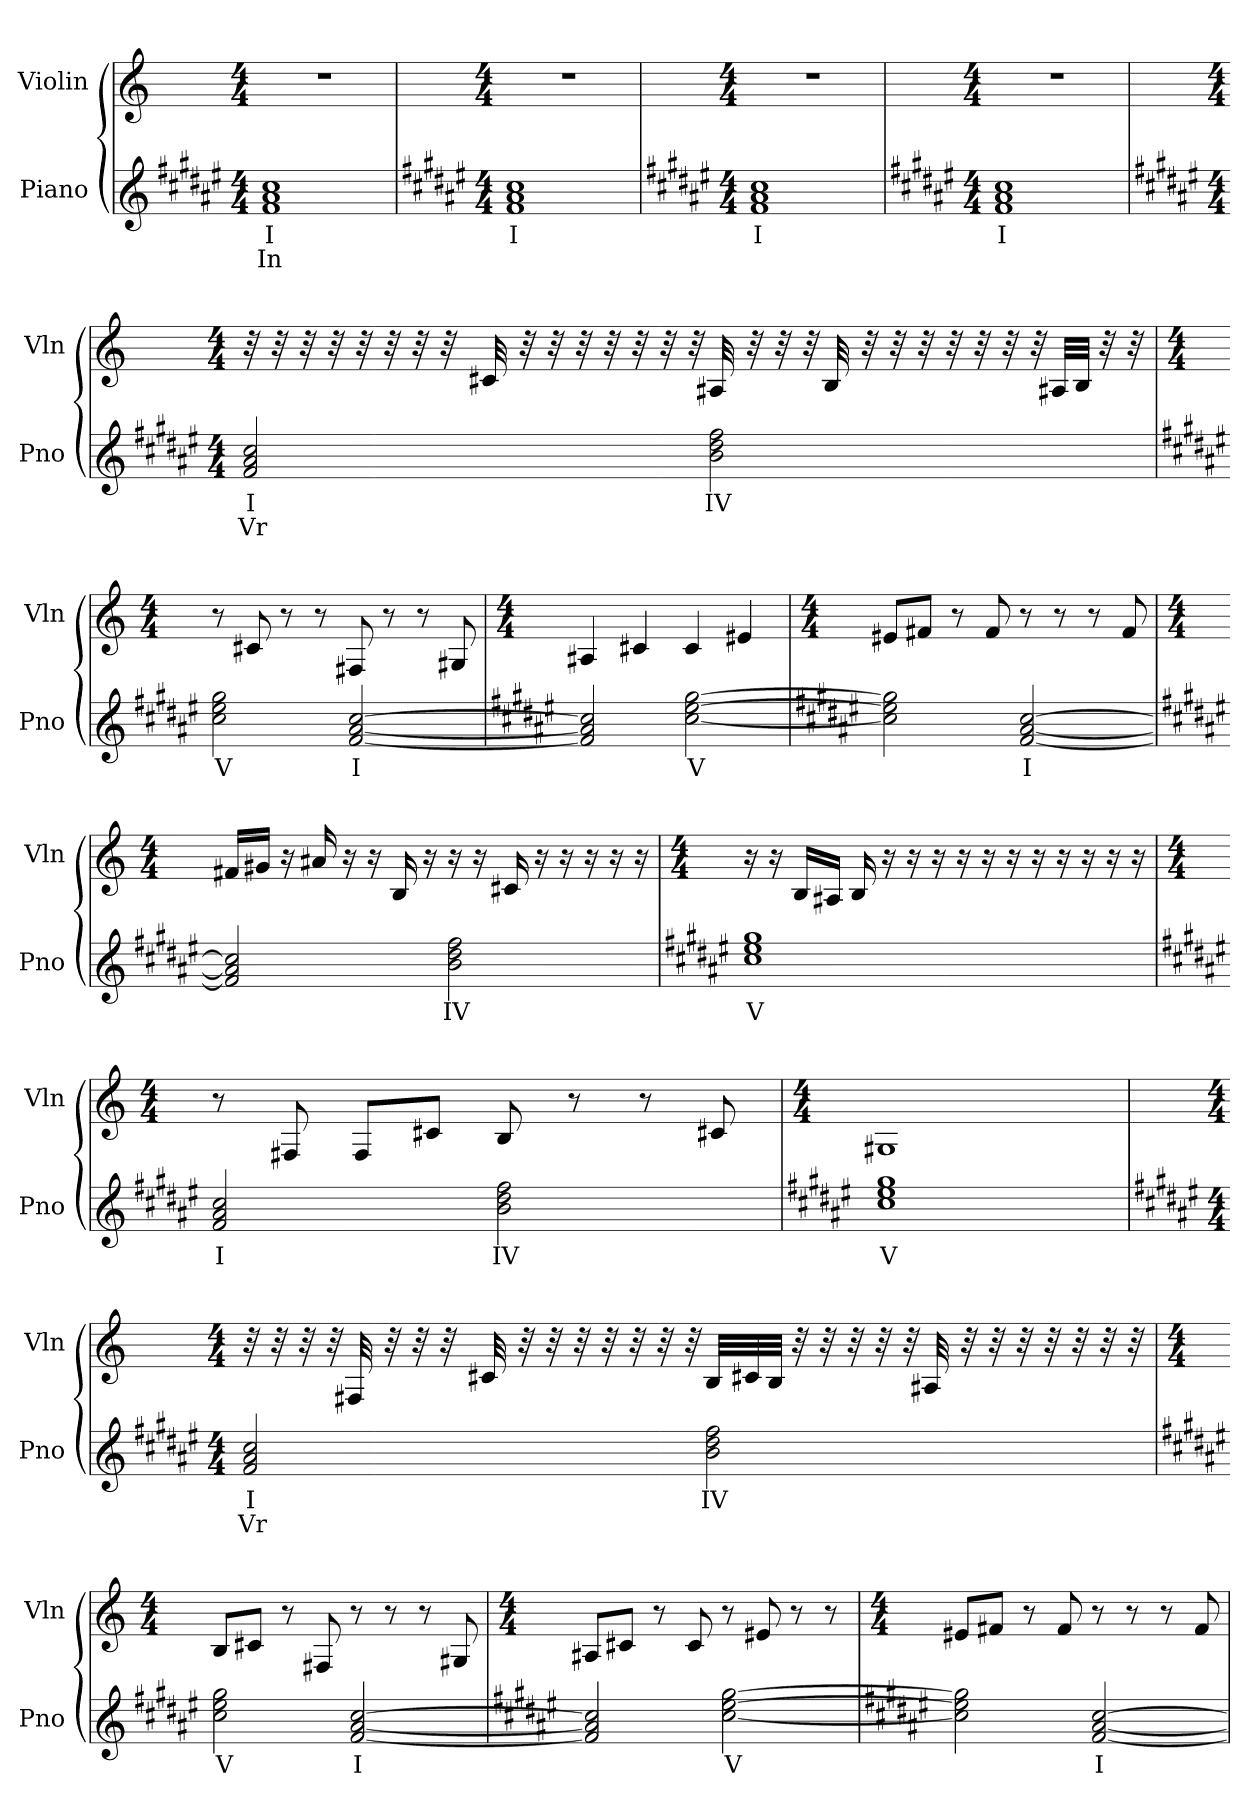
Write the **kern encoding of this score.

**kern	**text	**text	**kern
*part2	*part2	*part2	*part1
*staff2	*staff2	*staff2	*staff1
*I"Piano	*	*	*I"Violin
*I'Pno	*	*	*I'Vln
*k[f#c#g#d#a#e#]	*	*	*
*F#:	*	*	*
*M4/4	*	*	*M4/4
=	=	=	=
1f# 1a# 1cc#	I	In	1r
=	=	=	=
*k[f#c#g#d#a#e#]	*	*	*
*F#:	*	*	*
*M4/4	*	*	*M4/4
1f# 1a# 1cc#	I	.	1r
=	=	=	=
*k[f#c#g#d#a#e#]	*	*	*
*F#:	*	*	*
*M4/4	*	*	*M4/4
1f# 1a# 1cc#	I	.	1r
=	=	=	=
*k[f#c#g#d#a#e#]	*	*	*
*F#:	*	*	*
*M4/4	*	*	*M4/4
1f# 1a# 1cc#	I	.	1r
=	=	=	=
*k[f#c#g#d#a#e#]	*	*	*
*F#:	*	*	*
*M4/4	*	*	*M4/4
2f# 2a# 2cc#	I	Vr	32r
.	.	.	32r
.	.	.	32r
.	.	.	32r
.	.	.	32r
.	.	.	32r
.	.	.	32r
.	.	.	32r
.	.	.	32c#X
.	.	.	32r
.	.	.	32r
.	.	.	32r
.	.	.	32r
.	.	.	32r
.	.	.	32r
.	.	.	32r
2b 2dd# 2ff#	IV	.	32A#X
.	.	.	32r
.	.	.	32r
.	.	.	32r
.	.	.	32B
.	.	.	32r
.	.	.	32r
.	.	.	32r
.	.	.	32r
.	.	.	32r
.	.	.	32r
.	.	.	32r
.	.	.	32A#XLLL
.	.	.	32BJJJ
.	.	.	32r
.	.	.	32r
=	=	=	=
*k[f#c#g#d#a#e#]	*	*	*
*F#:	*	*	*
*	*	*	*M4/4
2cc# 2ee# 2gg#	V	.	8r
.	.	.	8c#X
.	.	.	8r
.	.	.	8r
[2f# [2a# [2cc#	I	.	8F#X
.	.	.	8r
.	.	.	8r
.	.	.	8G#X
=	=	=	=
*k[f#c#g#d#a#e#]	*	*	*
*F#:	*	*	*
*	*	*	*M4/4
2f#] 2a#] 2cc#]	.	.	4A#X
.	.	.	4c#X
[2cc# [2ee# [2gg#	V	.	4c#
.	.	.	4e#X
=	=	=	=
*k[f#c#g#d#a#e#]	*	*	*
*F#:	*	*	*
*	*	*	*M4/4
2cc#] 2ee#] 2gg#]	.	.	8e#XL
.	.	.	8f#XJ
.	.	.	8r
.	.	.	8f#
[2f# [2a# [2cc#	I	.	8r
.	.	.	8r
.	.	.	8r
.	.	.	8f#
=	=	=	=
*k[f#c#g#d#a#e#]	*	*	*
*F#:	*	*	*
*	*	*	*M4/4
2f#] 2a#] 2cc#]	.	.	16f#XLL
.	.	.	16g#XJJ
.	.	.	16r
.	.	.	16a#X
.	.	.	16r
.	.	.	16r
.	.	.	16B
.	.	.	16r
2b 2dd# 2ff#	IV	.	16r
.	.	.	16r
.	.	.	16c#X
.	.	.	16r
.	.	.	16r
.	.	.	16r
.	.	.	16r
.	.	.	16r
=	=	=	=
*k[f#c#g#d#a#e#]	*	*	*
*F#:	*	*	*
*	*	*	*M4/4
1cc# 1ee# 1gg#	V	.	16r
.	.	.	16r
.	.	.	16BLL
.	.	.	16A#XJJ
.	.	.	16B
.	.	.	16r
.	.	.	16r
.	.	.	16r
.	.	.	16r
.	.	.	16r
.	.	.	16r
.	.	.	16r
.	.	.	16r
.	.	.	16r
.	.	.	16r
.	.	.	16r
=	=	=	=
*k[f#c#g#d#a#e#]	*	*	*
*F#:	*	*	*
*	*	*	*M4/4
2f# 2a# 2cc#	I	.	8r
.	.	.	8F#X
.	.	.	8F#L
.	.	.	8c#XJ
2b 2dd# 2ff#	IV	.	8B
.	.	.	8r
.	.	.	8r
.	.	.	8c#X
=	=	=	=
*k[f#c#g#d#a#e#]	*	*	*
*F#:	*	*	*
*	*	*	*M4/4
1cc# 1ee# 1gg#	V	.	1G#X
=	=	=	=
*k[f#c#g#d#a#e#]	*	*	*
*F#:	*	*	*
*M4/4	*	*	*M4/4
2f# 2a# 2cc#	I	Vr	32r
.	.	.	32r
.	.	.	32r
.	.	.	32r
.	.	.	32F#X
.	.	.	32r
.	.	.	32r
.	.	.	32r
.	.	.	32c#X
.	.	.	32r
.	.	.	32r
.	.	.	32r
.	.	.	32r
.	.	.	32r
.	.	.	32r
.	.	.	32r
2b 2dd# 2ff#	IV	.	32BLLL
.	.	.	32c#X
.	.	.	32BJJJ
.	.	.	32r
.	.	.	32r
.	.	.	32r
.	.	.	32r
.	.	.	32r
.	.	.	32A#X
.	.	.	32r
.	.	.	32r
.	.	.	32r
.	.	.	32r
.	.	.	32r
.	.	.	32r
.	.	.	32r
=	=	=	=
*k[f#c#g#d#a#e#]	*	*	*
*F#:	*	*	*
*	*	*	*M4/4
2cc# 2ee# 2gg#	V	.	8BL
.	.	.	8c#XJ
.	.	.	8r
.	.	.	8F#X
[2f# [2a# [2cc#	I	.	8r
.	.	.	8r
.	.	.	8r
.	.	.	8G#X
=	=	=	=
*k[f#c#g#d#a#e#]	*	*	*
*F#:	*	*	*
*	*	*	*M4/4
2f#] 2a#] 2cc#]	.	.	8A#XL
.	.	.	8c#XJ
.	.	.	8r
.	.	.	8c#
[2cc# [2ee# [2gg#	V	.	8r
.	.	.	8e#X
.	.	.	8r
.	.	.	8r
=	=	=	=
*k[f#c#g#d#a#e#]	*	*	*
*F#:	*	*	*
*	*	*	*M4/4
2cc#] 2ee#] 2gg#]	.	.	8e#XL
.	.	.	8f#XJ
.	.	.	8r
.	.	.	8f#
[2f# [2a# [2cc#	I	.	8r
.	.	.	8r
.	.	.	8r
.	.	.	8f#
=	=	=	=
*-	*-	*-	*-
